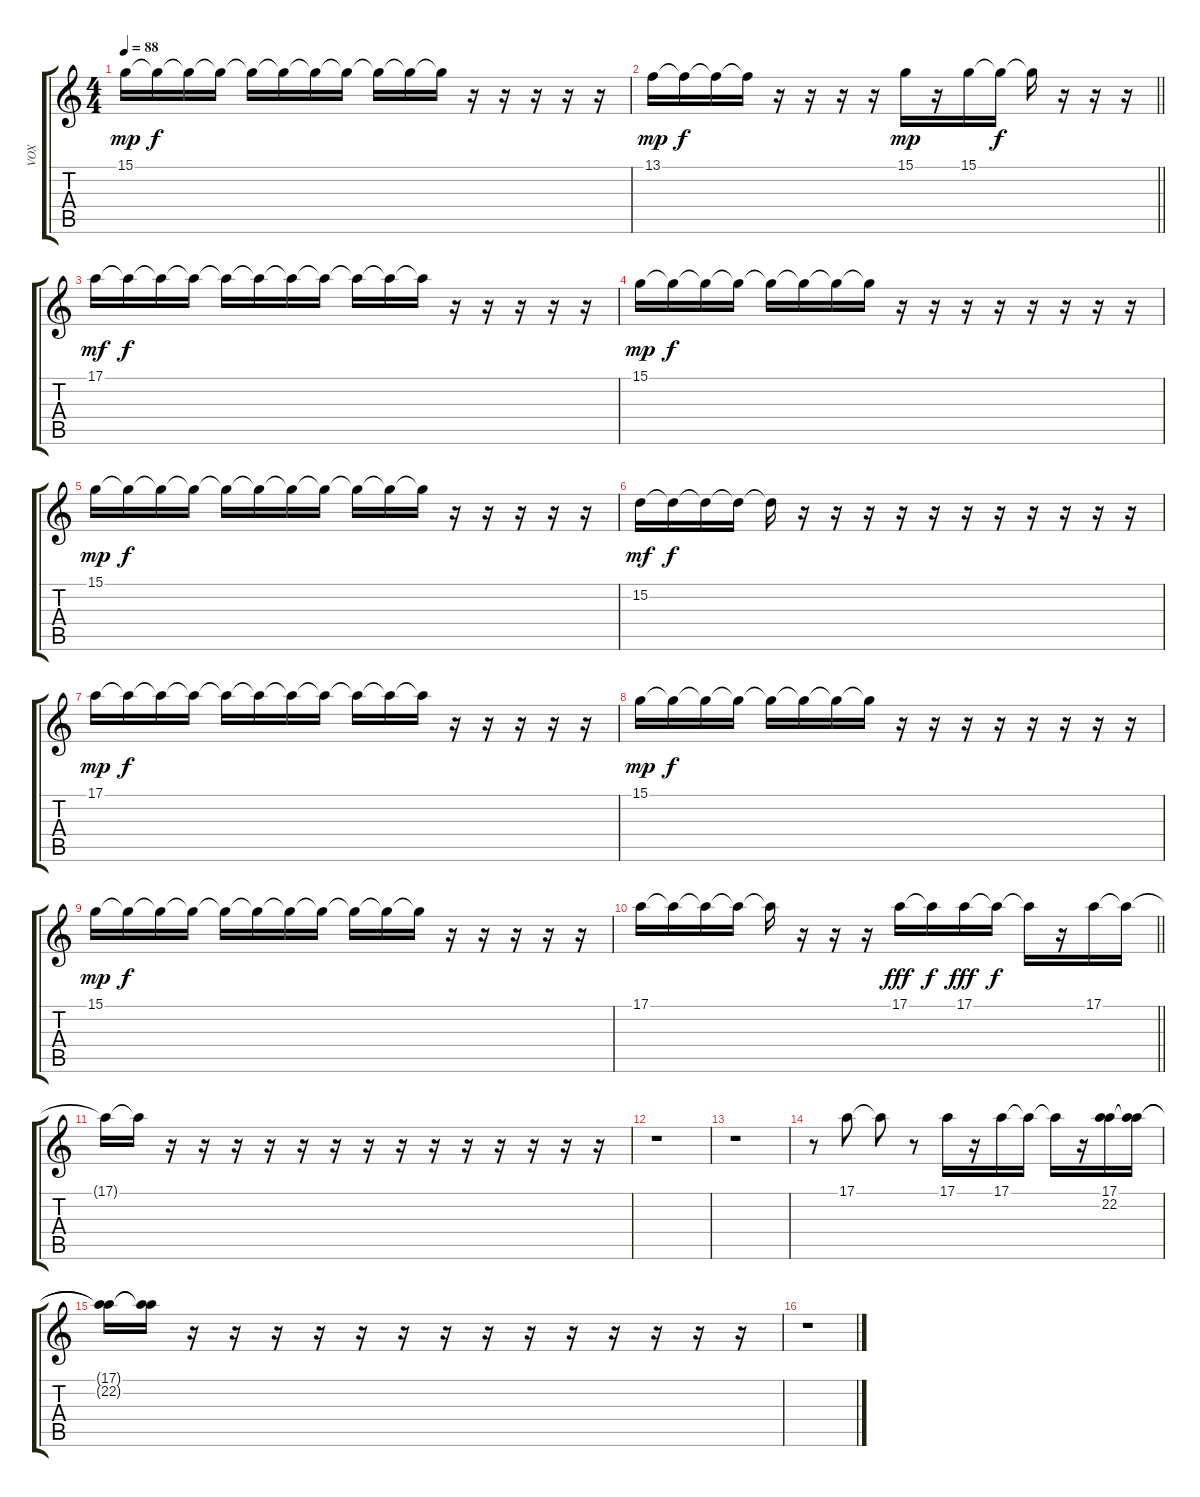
\track ("VOX" "VOX") {instrument englishhorn}
\staff {score tabs}
\tuning (E4 B3 G3 D3 A2 E2) {hide}
\ts (4 4)
\tempo 88
\clef g2
\ks c
15.1.16{dy mp} 15.1{t}.16{dy f} 15.1{t}.16 15.1{t}.16 15.1{t}.16 15.1{t}.16 15.1{t}.16 15.1{t}.16 15.1{t}.16 15.1{t}.16 15.1{t}.16 r.16 r.16 r.16 r.16 r.16 |
\barLineRight lightlight
13.1.16{dy mp} 13.1{t}.16{dy f} 13.1{t}.16 13.1{t}.16 r.16 r.16 r.16 r.16 15.1.16{dy mp} r.16 15.1.16 15.1{t}.16{dy f} 15.1{t}.16 r.16 r.16 r.16 |
17.1.16{dy mf} 17.1{t}.16{dy f} 17.1{t}.16 17.1{t}.16 17.1{t}.16 17.1{t}.16 17.1{t}.16 17.1{t}.16 17.1{t}.16 17.1{t}.16 17.1{t}.16 r.16 r.16 r.16 r.16 r.16 |
15.1.16{dy mp} 15.1{t}.16{dy f} 15.1{t}.16 15.1{t}.16 15.1{t}.16 15.1{t}.16 15.1{t}.16 15.1{t}.16 r.16 r.16 r.16 r.16 r.16 r.16 r.16 r.16 |
15.1.16{dy mp} 15.1{t}.16{dy f} 15.1{t}.16 15.1{t}.16 15.1{t}.16 15.1{t}.16 15.1{t}.16 15.1{t}.16 15.1{t}.16 15.1{t}.16 15.1{t}.16 r.16 r.16 r.16 r.16 r.16 |
15.2.16{dy mf} 15.2{t}.16{dy f} 15.2{t}.16 15.2{t}.16 15.2{t}.16 r.16 r.16 r.16 r.16 r.16 r.16 r.16 r.16 r.16 r.16 r.16 |
17.1.16{dy mp} 17.1{t}.16{dy f} 17.1{t}.16 17.1{t}.16 17.1{t}.16 17.1{t}.16 17.1{t}.16 17.1{t}.16 17.1{t}.16 17.1{t}.16 17.1{t}.16 r.16 r.16 r.16 r.16 r.16 |
15.1.16{dy mp} 15.1{t}.16{dy f} 15.1{t}.16 15.1{t}.16 15.1{t}.16 15.1{t}.16 15.1{t}.16 15.1{t}.16 r.16 r.16 r.16 r.16 r.16 r.16 r.16 r.16 |
15.1.16{dy mp} 15.1{t}.16{dy f} 15.1{t}.16 15.1{t}.16 15.1{t}.16 15.1{t}.16 15.1{t}.16 15.1{t}.16 15.1{t}.16 15.1{t}.16 15.1{t}.16 r.16 r.16 r.16 r.16 r.16 |
\barLineRight lightlight
17.1.16 17.1{t}.16 17.1{t}.16 17.1{t}.16 17.1{t}.16 r.16 r.16 r.16 17.1.16{dy fff} 17.1{t}.16{dy f} 17.1.16{dy fff} 17.1{t}.16{dy f} 17.1{t}.16 r.16 17.1.16 17.1{t}.16 |
17.1{t}.16 17.1{t}.16 r.16 r.16 r.16 r.16 r.16 r.16 r.16 r.16 r.16 r.16 r.16 r.16 r.16 r.16 |
r.1 |
r.1 |
r.8 17.1.8 17.1{t}.8 r.8 17.1.16 r.16 17.1.16 17.1{t}.16 17.1{t}.16 r.16 (17.1 22.2).16 (17.1{t} 22.2{t}).16 |
(17.1{t} 22.2{t}).16 (17.1{t} 22.2{t}).16 r.16 r.16 r.16 r.16 r.16 r.16 r.16 r.16 r.16 r.16 r.16 r.16 r.16 r.16 |
r.1
